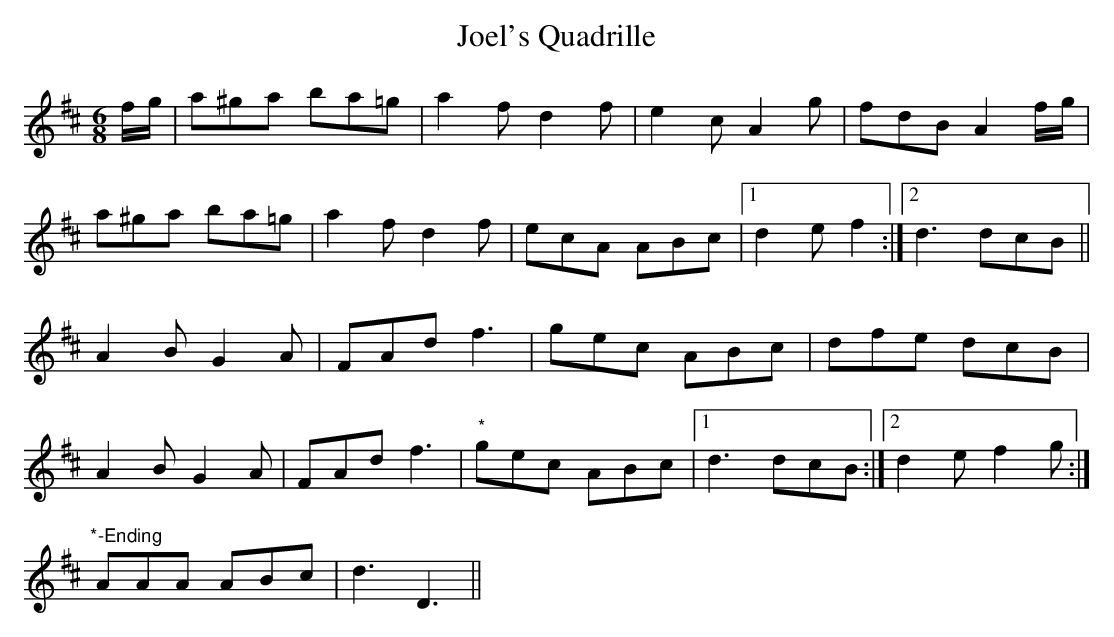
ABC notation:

X:1
T: Joel's Quadrille
L: 1/8
M: 6/8
K: D
f/2g/2 | a^ga ba=g | a2 f d2 f | e2 c A2 g |\
fdB A2 f/2g/2 |
a^ga ba=g | a2f d2f | ecA ABc |1 d2e f2 :|2\
d3 dcB ||
A2B G2A | FAd f3 | gec ABc | dfe dcB |
A2B G2A | FAd f3 |"*"gec ABc |1 d3 dcB :|2\
d2e f2g :|
"*-Ending" AAA ABc | d3 l D3 ||
